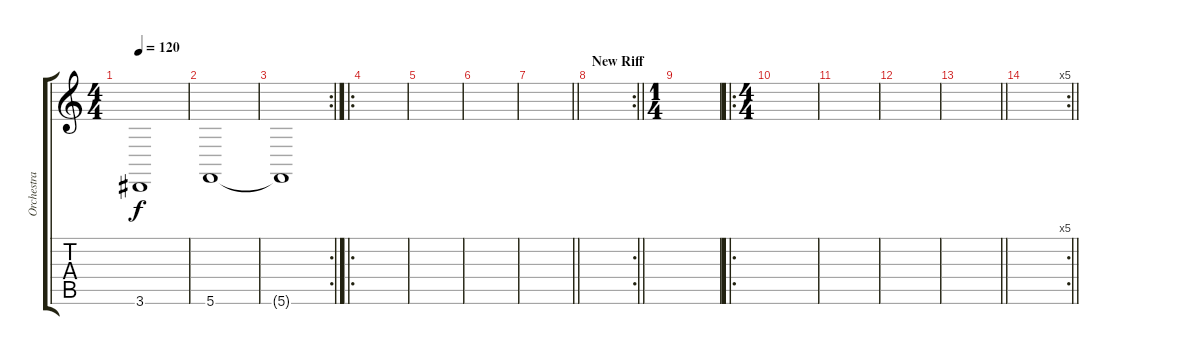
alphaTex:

\track ("Orchestra " "Orchestra ") {instrument brasssection}
\staff {score tabs}
\tuning (D4 A3 F3 C3 G2 C2) {hide}
\ts (4 4)
\tempo 120
\clef g2
\ks c
3.6{t}.1{dy f} |
5.6.1 |
\rc 2
5.6{t}.1 |
\ro
|
|
|
\barLineRight lightlight
|
\rc 2
\section ("" "New Riff")
\barLineRight lightlight
|
\ts (1 4)
|
\ro
\ts (4 4)
|
|
|
\barLineRight lightlight
|
\rc 5
\barLineRight lightlight
